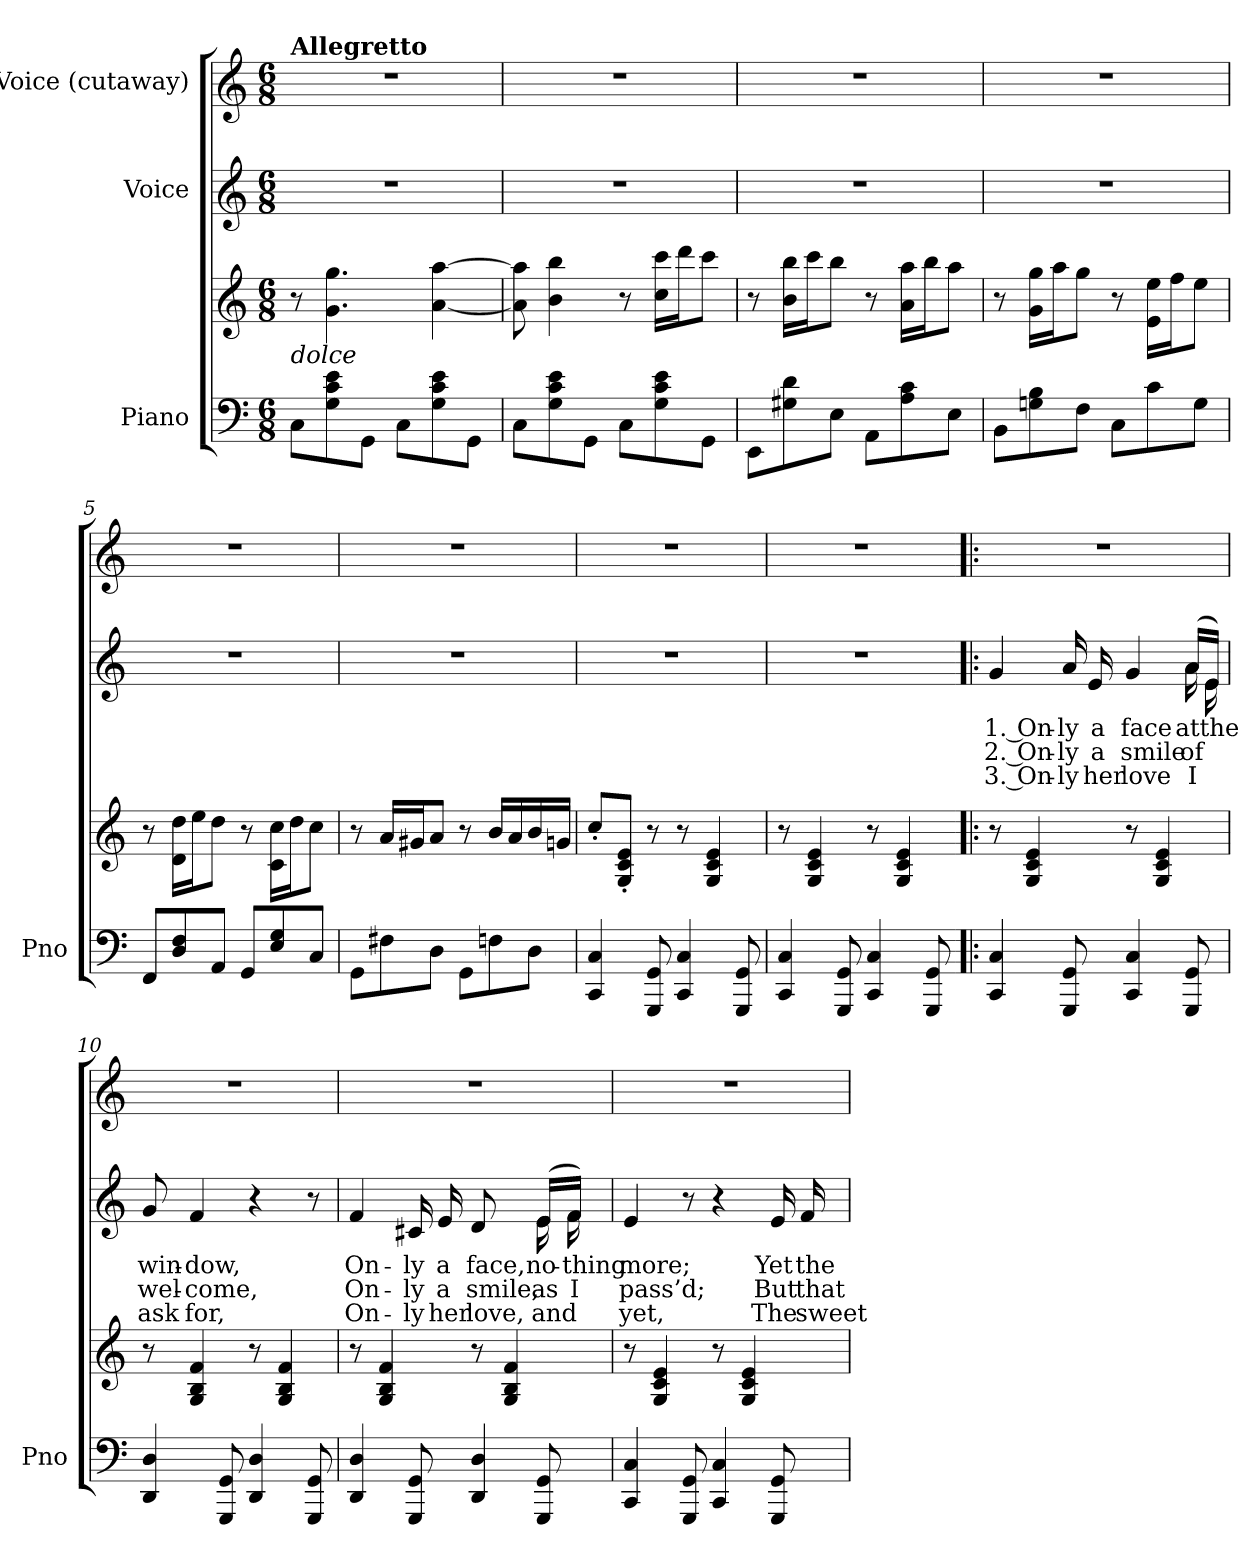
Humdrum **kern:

**kern	**kern	**kern	**text	**text	**text	**kern
*part3	*part3	*part2	*part2	*part2	*part2	*part1
*staff4	*staff3	*staff2	*staff2	*staff2	*staff2	*staff1
*I"Piano	*	*I"Voice	*	*	*	*I"Voice (cutaway)
*I'Pno	*	*	*	*	*	*
*clefF4	*clefG2	*clefG2	*	*	*	*clefG2
*k[]	*k[]	*k[]	*	*	*	*k[]
*M6/8	*M6/8	*M6/8	*	*	*	*M6/8
=1	=1	=1	=1	=1	=1	=1
!	!	!	!	!	!	!LO:TX:a:B:t=Allegretto
!LO:TX:a:i:t=dolce	!	!	!	!	!	!
8C\L	8r	2.r	.	.	.	2.r
8G\ 8c\ 8e\	4.g\ 4.gg\	.	.	.	.	.
8GG\J	.	.	.	.	.	.
8C\L	.	.	.	.	.	.
8G\ 8c\ 8e\	[4a\ [4aa\	.	.	.	.	.
8GG\J	.	.	.	.	.	.
=2	=2	=2	=2	=2	=2	=2
8C\L	8a\] 8aa\]	2.r	.	.	.	2.r
8G\ 8c\ 8e\	4b\ 4bb\	.	.	.	.	.
8GG\J	.	.	.	.	.	.
8C\L	8r	.	.	.	.	.
8G\ 8c\ 8e\	16cc\ 16ccc\LL	.	.	.	.	.
.	16ddd\J	.	.	.	.	.
8GG\J	8ccc\J	.	.	.	.	.
=3	=3	=3	=3	=3	=3	=3
8EE\L	8r	2.r	.	.	.	2.r
8G#X\ 8d\	16b\ 16bb\LL	.	.	.	.	.
.	16ccc\J	.	.	.	.	.
8E\J	8bb\J	.	.	.	.	.
8AA\L	8r	.	.	.	.	.
8A\ 8c\	16a\ 16aa\LL	.	.	.	.	.
.	16bb\J	.	.	.	.	.
8E\J	8aa\J	.	.	.	.	.
=4	=4	=4	=4	=4	=4	=4
8BB\L	8r	2.r	.	.	.	2.r
8Gn\ 8B\	16g\ 16gg\LL	.	.	.	.	.
.	16aa\J	.	.	.	.	.
8F\J	8gg\J	.	.	.	.	.
8C\L	8r	.	.	.	.	.
8c\	16e\ 16ee\LL	.	.	.	.	.
.	16ff\J	.	.	.	.	.
8G\J	8ee\J	.	.	.	.	.
!!LO:LB:g=z
=5	=5	=5	=5	=5	=5	=5
8FF/L	8r	2.r	.	.	.	2.r
8D/ 8F/	16d\ 16dd\LL	.	.	.	.	.
.	16ee\J	.	.	.	.	.
8AA/J	8dd\J	.	.	.	.	.
8GG/L	8r	.	.	.	.	.
8E/ 8G/	16c\ 16cc\LL	.	.	.	.	.
.	16dd\J	.	.	.	.	.
8C/J	8cc\J	.	.	.	.	.
=6	=6	=6	=6	=6	=6	=6
8GG\L	8r	2.r	.	.	.	2.r
8F#X\	16a/LL	.	.	.	.	.
.	16g#X/J	.	.	.	.	.
8D\J	8a/J	.	.	.	.	.
8GG\L	8r	.	.	.	.	.
8Fn\	16b/LL	.	.	.	.	.
.	16a/	.	.	.	.	.
8D\J	16b/	.	.	.	.	.
.	16gn/JJ	.	.	.	.	.
=7	=7	=7	=7	=7	=7	=7
4CC/ 4C/	8cc'/L	2.r	.	.	.	2.r
.	8G/' 8c/' 8e/'J	.	.	.	.	.
8GGG/ 8GG/	8r	.	.	.	.	.
4CC/ 4C/	8r	.	.	.	.	.
.	4G/ 4c/ 4e/	.	.	.	.	.
8GGG/ 8GG/	.	.	.	.	.	.
=8	=8	=8	=8	=8	=8	=8
4CC/ 4C/	8r	2.r	.	.	.	2.r
.	4G/ 4c/ 4e/	.	.	.	.	.
8GGG/ 8GG/	.	.	.	.	.	.
4CC/ 4C/	8r	.	.	.	.	.
.	4G/ 4c/ 4e/	.	.	.	.	.
8GGG/ 8GG/	.	.	.	.	.	.
!!LO:PB:g=z
=9!|:	=9!|:	=9!|:	=9!|:	=9!|:	=9!|:	=9!|:
!	!	!LO:TX:a:i:t=dolce	!	!	!	!
!	!	!	!LO:LY:b	!LO:LY:b	!LO:LY:b	!
*	*	*^	*	*	*	*
4CC/ 4C/	8r	4g/	4rcyy	1. On-	2. On-	3. On-	2.r
.	4G/ 4c/ 4e/	.	.	.	.	.	.
!	!	!	!	!LO:LY:b	!LO:LY:b	!LO:LY:b	!
8GGG/ 8GG/	.	16a/	8rcyy	-ly	-ly	-ly	.
!	!	!	!	!LO:LY:b	!LO:LY:b	!LO:LY:b	!
.	.	16e/	.	a	a	her	.
!	!	!	!	!LO:LY:b	!LO:LY:b	!LO:LY:b	!
4CC/ 4C/	8r	4g/	4rcyy	face	smile	love	.
.	4G/ 4c/ 4e/	.	.	.	.	.	.
!	!	!	!	!LO:LY:b	!LO:LY:b	!LO:LY:b	!
8GGG/ 8GG/	.	(>16a/LL	16a\	at	of	I	.
!	!	!	!	!LO:LY:b	!	!	!
.	.	16e/JJ)	16e\	the	.	.	.
=10	=10	=10	=10	=10	=10	=10	=10
!	!	!	!	!LO:LY:b	!LO:LY:b	!LO:LY:b	!
*	*	*v	*v	*	*	*	*
4DD/ 4D/	8r	8g/	win-	wel-	ask	2.r
!	!	!	!LO:LY:b	!LO:LY:b	!LO:LY:b	!
.	4G/ 4B/ 4f/	4f/	-dow,	-come,	for,	.
8GGG/ 8GG/	.	.	.	.	.	.
4DD/ 4D/	8r	4r	.	.	.	.
.	4G/ 4B/ 4f/	.	.	.	.	.
8GGG/ 8GG/	.	8r	.	.	.	.
=11	=11	=11	=11	=11	=11	=11
!	!	!	!LO:LY:b	!LO:LY:b	!LO:LY:b	!
*	*	*^	*	*	*	*
4DD/ 4D/	8r	4f/	4ryy	On-	On-	On-	2.r
.	4G/ 4B/ 4f/	.	.	.	.	.	.
!	!	!	!	!LO:LY:b	!LO:LY:b	!LO:LY:b	!
8GGG/ 8GG/	.	16c#X/	8ryy	-ly	-ly	-ly	.
!	!	!	!	!LO:LY:b	!LO:LY:b	!LO:LY:b	!
.	.	16e/	.	a	a	her	.
!	!	!	!	!LO:LY:b	!LO:LY:b	!LO:LY:b	!
4DD/ 4D/	8r	8d/	4ryy	face,	smile,	love,	.
.	4G/ 4B/ 4f/	8ryy	.	.	.	.	.
!	!	!	!	!LO:LY:b	!LO:LY:b	!LO:LY:b	!
8GGG/ 8GG/	.	(>16e/LL	16e\	no-	as	and	.
!	!	!	!	!LO:LY:b	!LO:LY:b	!	!
.	.	16f/JJ)	16f\	-thing	I	.	.
=12	=12	=12	=12	=12	=12	=12	=12
!	!	!	!	!LO:LY:b	!LO:LY:b	!LO:LY:b	!
*	*	*v	*v	*	*	*	*
4CC/ 4C/	8r	4e/	more;	pass’d;	yet,	2.r
.	4G/ 4c/ 4e/	.	.	.	.	.
8GGG/ 8GG/	.	8r	.	.	.	.
4CC/ 4C/	8r	4r	.	.	.	.
.	4G/ 4c/ 4e/	.	.	.	.	.
!	!	!	!LO:LY:b	!LO:LY:b	!LO:LY:b	!
8GGG/ 8GG/	.	16e/	Yet	But	The	.
!	!	!	!LO:LY:b	!LO:LY:b	!LO:LY:b	!
.	.	16f/	the	that	sweet	.
=	=	=	=	=	=	=
*-	*-	*-	*-	*-	*-	*-
